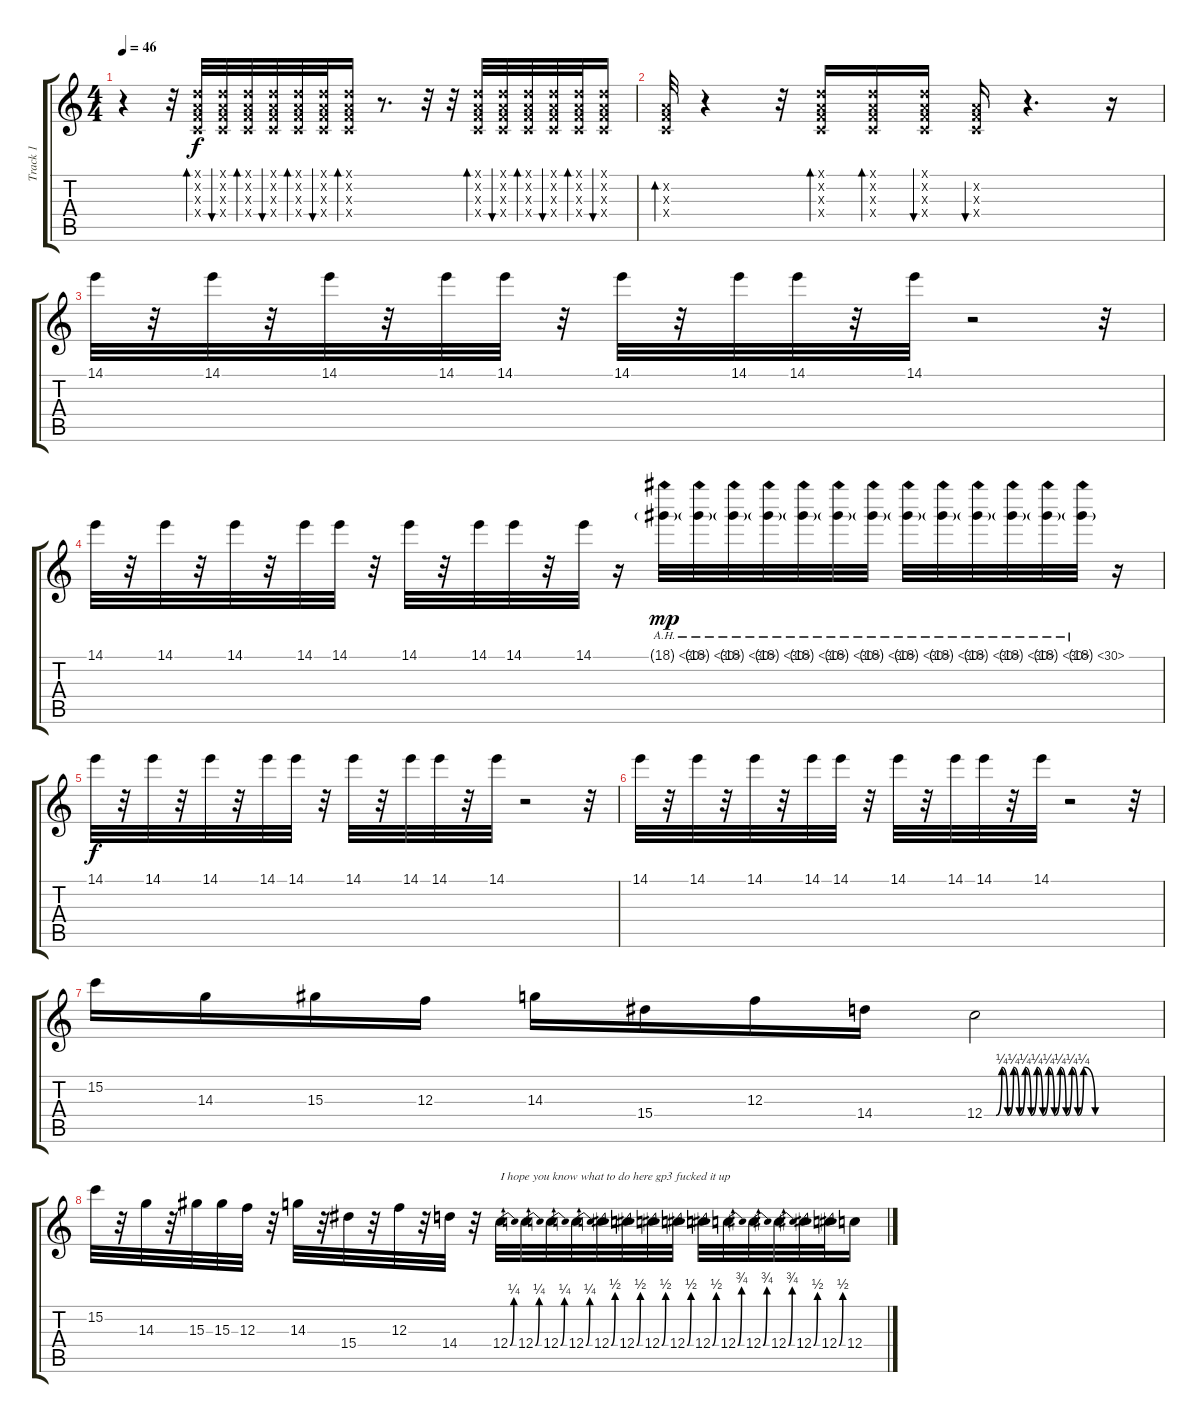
\track ("Track 1" "Track 1") {instrument distortionguitar}
\staff {score tabs}
\tuning (D4 A3 F3 C3 G2 C2) {hide}
\ts (4 4)
\tempo 46
\clef g2
\ks c
r.4{dy f instrument distortionguitar} r.32 (0.1{x} 0.2{x} 0.3{x} 0.4{x}).32{bd 30 volume 11} (0.1{x} 0.2{x} 0.3{x} 0.4{x}).32{bu 30} (0.1{x} 0.2{x} 0.3{x} 0.4{x}).32{bd 30} (0.1{x} 0.2{x} 0.3{x} 0.4{x}).32{bu 30} (0.1{x} 0.2{x} 0.3{x} 0.4{x}).32{bd 30} (0.1{x} 0.2{x} 0.3{x} 0.4{x}).32{bu 30} (0.1{x} 0.2{x} 0.3{x} 0.4{x}).16{bd 30} r.8{d} r.32 r.32 (0.1{x} 0.2{x} 0.3{x} 0.4{x}).32{bd 30} (0.1{x} 0.2{x} 0.3{x} 0.4{x}).32{bu 30} (0.1{x} 0.2{x} 0.3{x} 0.4{x}).32{bd 30} (0.1{x} 0.2{x} 0.3{x} 0.4{x}).32{bu 30} (0.1{x} 0.2{x} 0.3{x} 0.4{x}).32{bd 30} (0.1{x} 0.2{x} 0.3{x} 0.4{x}).16{bu 30} |
(0.2{x} 0.3{x} 0.4{x}).32{bd 30} r.4 r.32 (0.1{x} 0.2{x} 0.3{x} 0.4{x}).16{bd 60} (0.1{x} 0.2{x} 0.3{x} 0.4{x}).16{bd 60} (0.1{x} 0.2{x} 0.3{x} 0.4{x}).16{bu 60} (0.2{x} 0.3{x} 0.4{x}).16{bu 30} r.4{d} r.16 |
14.1.32{volume 13} r.32 14.1.32 r.32 14.1.32 r.32 14.1.32 14.1.32 r.32 14.1.32 r.32 14.1.32 14.1.32 r.32 14.1.32 r.2 r.32 |
14.1.32 r.32 14.1.32 r.32 14.1.32 r.32 14.1.32 14.1.32 r.32 14.1.32 r.32 14.1.32 14.1.32 r.32 14.1.32 r.16 18.1{ah 12 g}.32{dy mp} 18.1{ah 12 g}.32 18.1{ah 12 g}.32 18.1{ah 12 g}.32 18.1{ah 12 g}.32 18.1{ah 12 g}.32 18.1{ah 12 g}.32 18.1{ah 12 g}.32 18.1{ah 12 g}.32 18.1{ah 12 g}.32 18.1{ah 12 g}.32 18.1{ah 12 g}.32 18.1{ah 12 g}.32 r.16 |
14.1.32{dy f} r.32 14.1.32 r.32 14.1.32 r.32 14.1.32 14.1.32 r.32 14.1.32 r.32 14.1.32 14.1.32 r.32 14.1.32 r.2 r.32 |
14.1.32 r.32 14.1.32 r.32 14.1.32 r.32 14.1.32 14.1.32 r.32 14.1.32 r.32 14.1.32 14.1.32 r.32 14.1.32 r.2 r.32 |
15.2.16 14.3.16 15.3.16 12.3.16 14.3.16 15.4.16 12.3.16 14.4.16 12.4{be (custom 0 0 4 0 6 1 8 0 10 1 12 0 14 1 16 0 18 1 20 0 22 1 24 0 26 1 28 0 30 1 32 0 34 1 38 0 60 0)}.2 |
15.2.32 r.32 14.3.32 r.32 15.3.32 15.3.32 12.3.32 r.32 14.3.32 r.32 15.4.32 r.32 12.3.32 r.32 14.4.32 r.32 12.4{be (bend 0 0 60 1)}.32{txt "I hope you know what to do here gp3 fucked it up"} 12.4{be (bend 0 0 60 1)}.32 12.4{be (bend 0 0 60 1)}.32 12.4{be (bend 0 0 60 1)}.32 12.4{be (bend 0 0 60 2)}.32 12.4{be (bend 0 0 60 2)}.32 12.4{be (bend 0 0 60 2)}.32 12.4{be (bend 0 0 60 2)}.32 12.4{be (bend 0 0 60 2)}.32 12.4{be (bend 0 0 60 3)}.32 12.4{be (bend 0 0 60 3)}.32 12.4{be (bend 0 0 60 3)}.32 12.4{be (bend 0 0 60 2)}.32 12.4{be (bend 0 0 60 2)}.32 12.4.16
